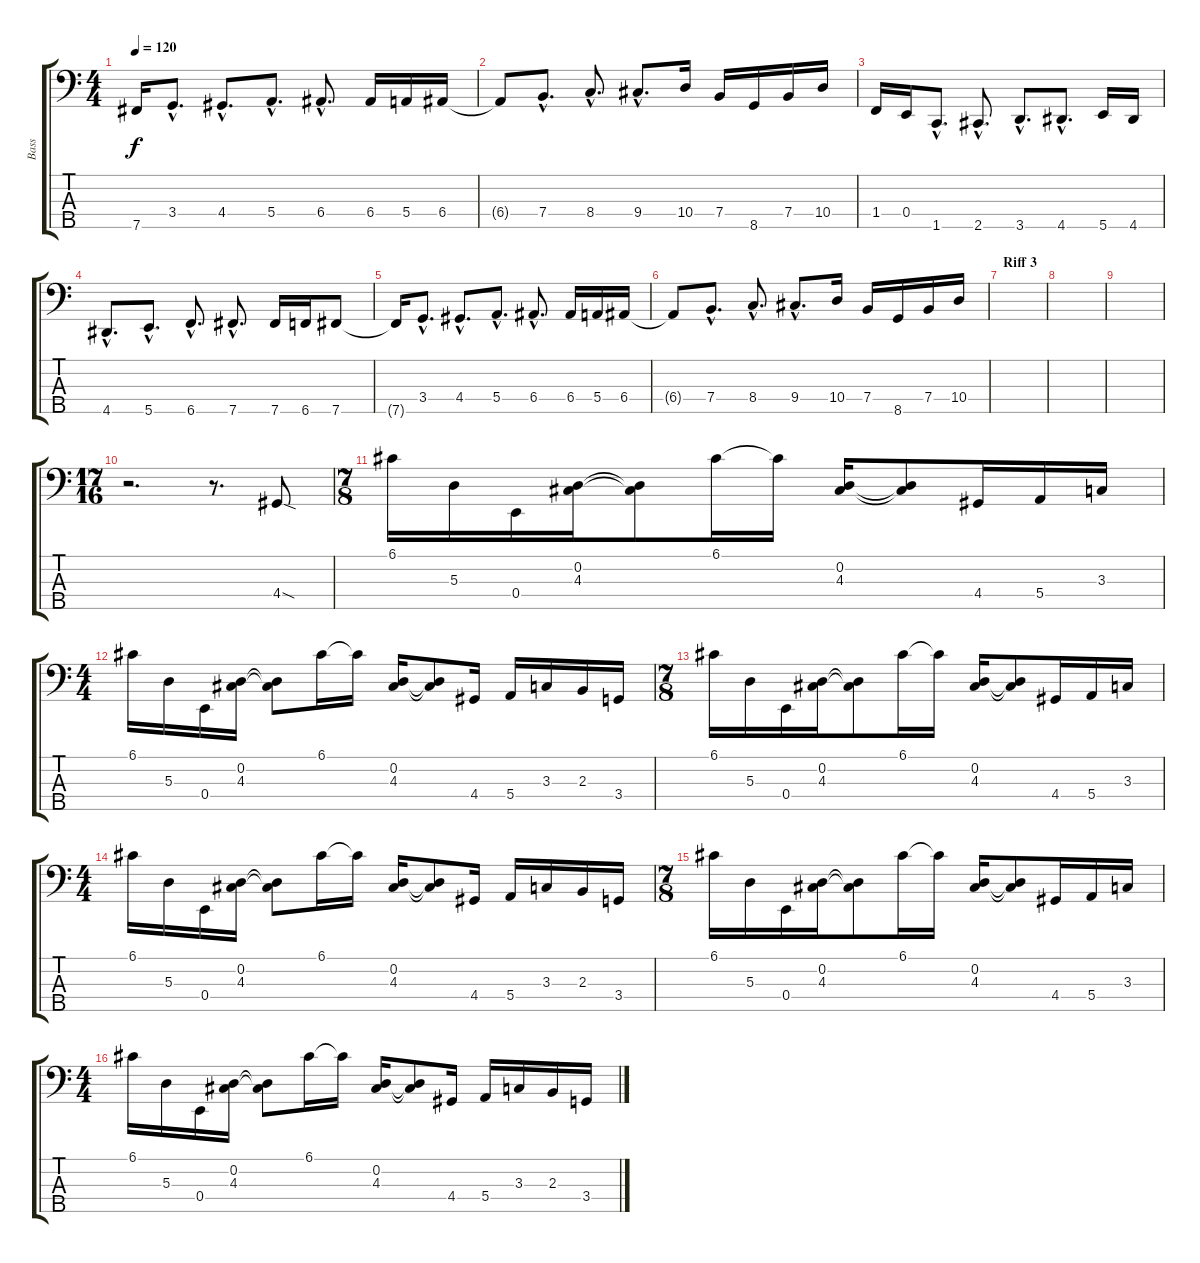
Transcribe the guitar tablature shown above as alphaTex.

\track ("Bass" "Bass") {instrument electricbassfinger}
\staff {score tabs}
\tuning (G2 D2 A1 E1 B0) {hide}
\ts (4 4)
\tempo 120
\clef f4
\ks c
7.5{t}.16{dy f} 3.4{hac}.8{d} 4.4{hac}.8{d} 5.4{hac}.8{d} 6.4{hac}.8{d} 6.4.16 5.4.16 6.4.16 |
6.4{t}.8 7.4{hac}.8{d} 8.4{hac}.8{d} 9.4{hac}.8{d} 10.4.16 7.4.16 8.5.16 7.4.16 10.4.16 |
1.4.16 0.4.16 1.5{hac}.8{d} 2.5{hac}.8{d} 3.5{hac}.8{d} 4.5{hac}.8{d} 5.5.16 4.5.16 |
4.5{hac}.8{d} 5.5{hac}.8{d} 6.5{hac}.8{d} 7.5{hac}.8{d} 7.5.16 6.5.16 7.5.8 |
7.5{t}.16 3.4{hac}.8{d} 4.4{hac}.8{d} 5.4{hac}.8{d} 6.4{hac}.8{d} 6.4.16 5.4.16 6.4.16 |
6.4{t}.8 7.4{hac}.8{d} 8.4{hac}.8{d} 9.4{hac}.8{d} 10.4.16 7.4.16 8.5.16 7.4.16 10.4.16 |
\section ("" "Riff 3")
|
|
|
\ts (17 16)
r.2{d} r.8{d} 4.4{sod}.8 |
\ts (7 8)
6.1.16 5.3.16 0.4.16 (0.2 4.3).16 (0.2{t} 4.3{t}).8 6.1.16 6.1{t}.16 (0.2 4.3).16 (0.2{t} 4.3{t}).8 4.4.16 5.4.16 3.3.16 |
\ts (4 4)
6.1.16 5.3.16 0.4.16 (0.2 4.3).16 (0.2{t} 4.3{t}).8 6.1.16 6.1{t}.16 (0.2 4.3).16 (0.2{t} 4.3{t}).8 4.4.16 5.4.16 3.3.16 2.3.16 3.4.16 |
\ts (7 8)
6.1.16 5.3.16 0.4.16 (0.2 4.3).16 (0.2{t} 4.3{t}).8 6.1.16 6.1{t}.16 (0.2 4.3).16 (0.2{t} 4.3{t}).8 4.4.16 5.4.16 3.3.16 |
\ts (4 4)
6.1.16 5.3.16 0.4.16 (0.2 4.3).16 (0.2{t} 4.3{t}).8 6.1.16 6.1{t}.16 (0.2 4.3).16 (0.2{t} 4.3{t}).8 4.4.16 5.4.16 3.3.16 2.3.16 3.4.16 |
\ts (7 8)
6.1.16 5.3.16 0.4.16 (0.2 4.3).16 (0.2{t} 4.3{t}).8 6.1.16 6.1{t}.16 (0.2 4.3).16 (0.2{t} 4.3{t}).8 4.4.16 5.4.16 3.3.16 |
\ts (4 4)
6.1.16 5.3.16 0.4.16 (0.2 4.3).16 (0.2{t} 4.3{t}).8 6.1.16 6.1{t}.16 (0.2 4.3).16 (0.2{t} 4.3{t}).8 4.4.16 5.4.16 3.3.16 2.3.16 3.4.16
